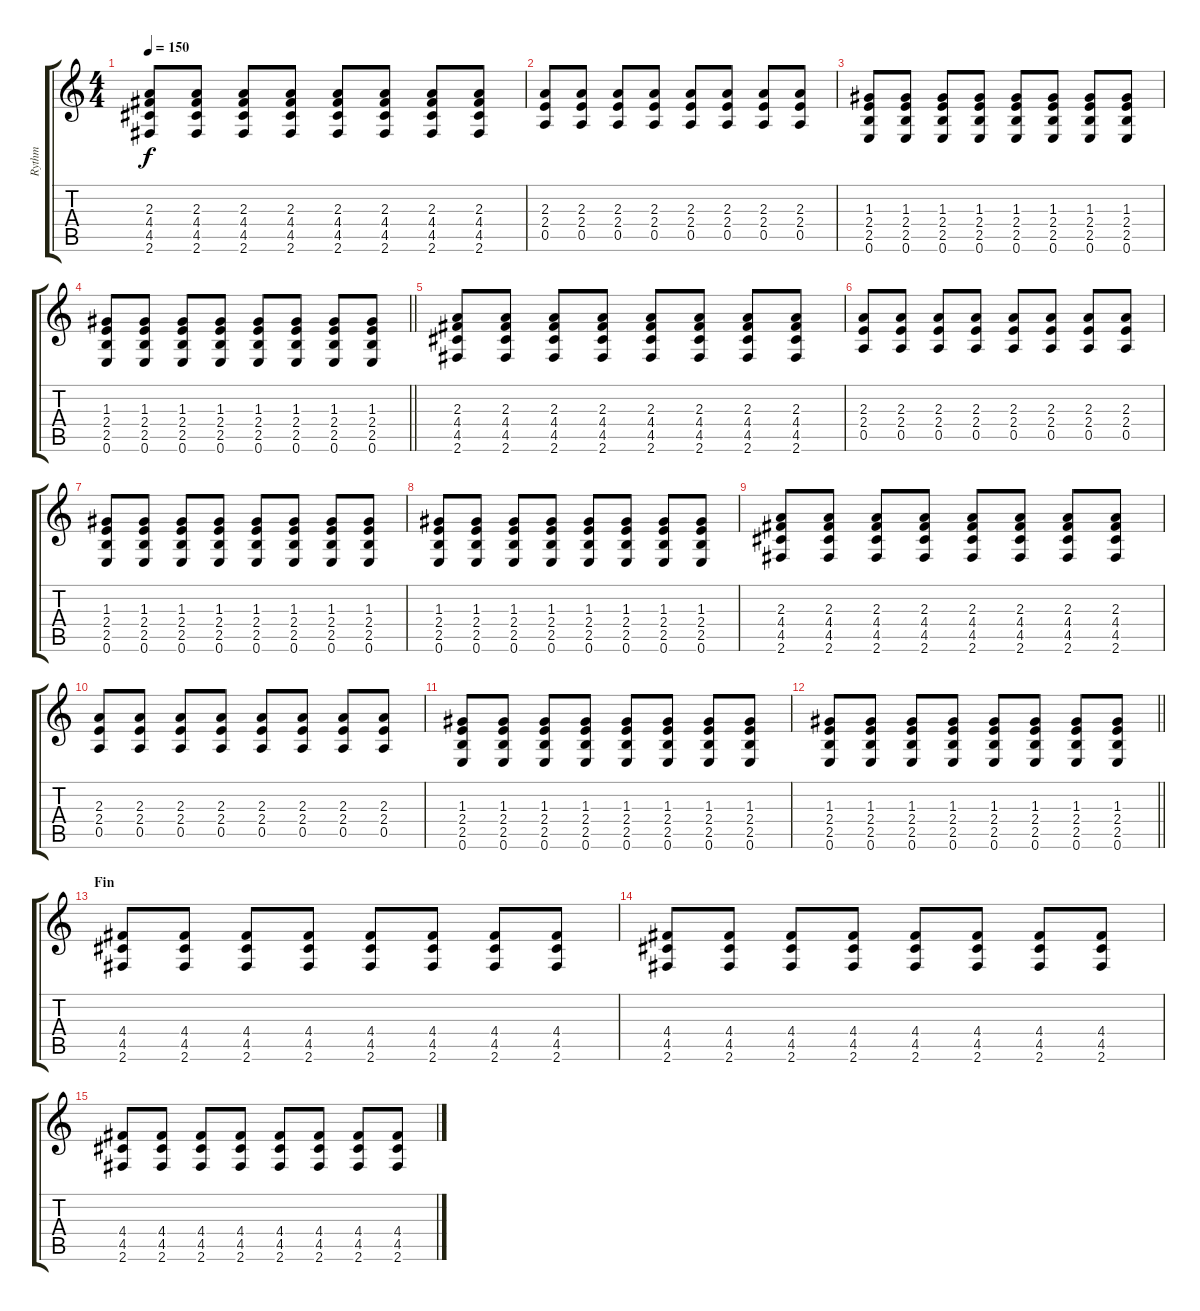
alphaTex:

\track ("Rythm" "Rythm") {instrument distortionguitar}
\staff {score tabs}
\tuning (E4 B3 G3 D3 A2 E2) {hide}
\ts (4 4)
\tempo 150
\clef g2
\ks c
(2.3 4.4 4.5 2.6).8{dy f} (2.3 4.4 4.5 2.6).8 (2.3 4.4 4.5 2.6).8 (2.3 4.4 4.5 2.6).8 (2.3 4.4 4.5 2.6).8 (2.3 4.4 4.5 2.6).8 (2.3 4.4 4.5 2.6).8 (2.3 4.4 4.5 2.6).8 |
(2.3 2.4 0.5).8 (2.3 2.4 0.5).8 (2.3 2.4 0.5).8 (2.3 2.4 0.5).8 (2.3 2.4 0.5).8 (2.3 2.4 0.5).8 (2.3 2.4 0.5).8 (2.3 2.4 0.5).8 |
(1.3 2.4 2.5 0.6).8 (1.3 2.4 2.5 0.6).8 (1.3 2.4 2.5 0.6).8 (1.3 2.4 2.5 0.6).8 (1.3 2.4 2.5 0.6).8 (1.3 2.4 2.5 0.6).8 (1.3 2.4 2.5 0.6).8 (1.3 2.4 2.5 0.6).8 |
\barLineRight lightlight
(1.3 2.4 2.5 0.6).8 (1.3 2.4 2.5 0.6).8 (1.3 2.4 2.5 0.6).8 (1.3 2.4 2.5 0.6).8 (1.3 2.4 2.5 0.6).8 (1.3 2.4 2.5 0.6).8 (1.3 2.4 2.5 0.6).8 (1.3 2.4 2.5 0.6).8 |
(2.3 4.4 4.5 2.6).8 (2.3 4.4 4.5 2.6).8 (2.3 4.4 4.5 2.6).8 (2.3 4.4 4.5 2.6).8 (2.3 4.4 4.5 2.6).8 (2.3 4.4 4.5 2.6).8 (2.3 4.4 4.5 2.6).8 (2.3 4.4 4.5 2.6).8 |
(2.3 2.4 0.5).8 (2.3 2.4 0.5).8 (2.3 2.4 0.5).8 (2.3 2.4 0.5).8 (2.3 2.4 0.5).8 (2.3 2.4 0.5).8 (2.3 2.4 0.5).8 (2.3 2.4 0.5).8 |
(1.3 2.4 2.5 0.6).8 (1.3 2.4 2.5 0.6).8 (1.3 2.4 2.5 0.6).8 (1.3 2.4 2.5 0.6).8 (1.3 2.4 2.5 0.6).8 (1.3 2.4 2.5 0.6).8 (1.3 2.4 2.5 0.6).8 (1.3 2.4 2.5 0.6).8 |
(1.3 2.4 2.5 0.6).8 (1.3 2.4 2.5 0.6).8 (1.3 2.4 2.5 0.6).8 (1.3 2.4 2.5 0.6).8 (1.3 2.4 2.5 0.6).8 (1.3 2.4 2.5 0.6).8 (1.3 2.4 2.5 0.6).8 (1.3 2.4 2.5 0.6).8 |
(2.3 4.4 4.5 2.6).8 (2.3 4.4 4.5 2.6).8 (2.3 4.4 4.5 2.6).8 (2.3 4.4 4.5 2.6).8 (2.3 4.4 4.5 2.6).8 (2.3 4.4 4.5 2.6).8 (2.3 4.4 4.5 2.6).8 (2.3 4.4 4.5 2.6).8 |
(2.3 2.4 0.5).8 (2.3 2.4 0.5).8 (2.3 2.4 0.5).8 (2.3 2.4 0.5).8 (2.3 2.4 0.5).8 (2.3 2.4 0.5).8 (2.3 2.4 0.5).8 (2.3 2.4 0.5).8 |
(1.3 2.4 2.5 0.6).8 (1.3 2.4 2.5 0.6).8 (1.3 2.4 2.5 0.6).8 (1.3 2.4 2.5 0.6).8 (1.3 2.4 2.5 0.6).8 (1.3 2.4 2.5 0.6).8 (1.3 2.4 2.5 0.6).8 (1.3 2.4 2.5 0.6).8 |
\barLineRight lightlight
(1.3 2.4 2.5 0.6).8 (1.3 2.4 2.5 0.6).8 (1.3 2.4 2.5 0.6).8 (1.3 2.4 2.5 0.6).8 (1.3 2.4 2.5 0.6).8 (1.3 2.4 2.5 0.6).8 (1.3 2.4 2.5 0.6).8 (1.3 2.4 2.5 0.6).8 |
\section ("" "Fin")
(4.4 4.5 2.6).8 (4.4 4.5 2.6).8 (4.4 4.5 2.6).8 (4.4 4.5 2.6).8 (4.4 4.5 2.6).8 (4.4 4.5 2.6).8 (4.4 4.5 2.6).8 (4.4 4.5 2.6).8 |
(4.4 4.5 2.6).8 (4.4 4.5 2.6).8 (4.4 4.5 2.6).8 (4.4 4.5 2.6).8 (4.4 4.5 2.6).8 (4.4 4.5 2.6).8 (4.4 4.5 2.6).8 (4.4 4.5 2.6).8 |
(4.4 4.5 2.6).8 (4.4 4.5 2.6).8 (4.4 4.5 2.6).8 (4.4 4.5 2.6).8 (4.4 4.5 2.6).8 (4.4 4.5 2.6).8 (4.4 4.5 2.6).8 (4.4 4.5 2.6).8
